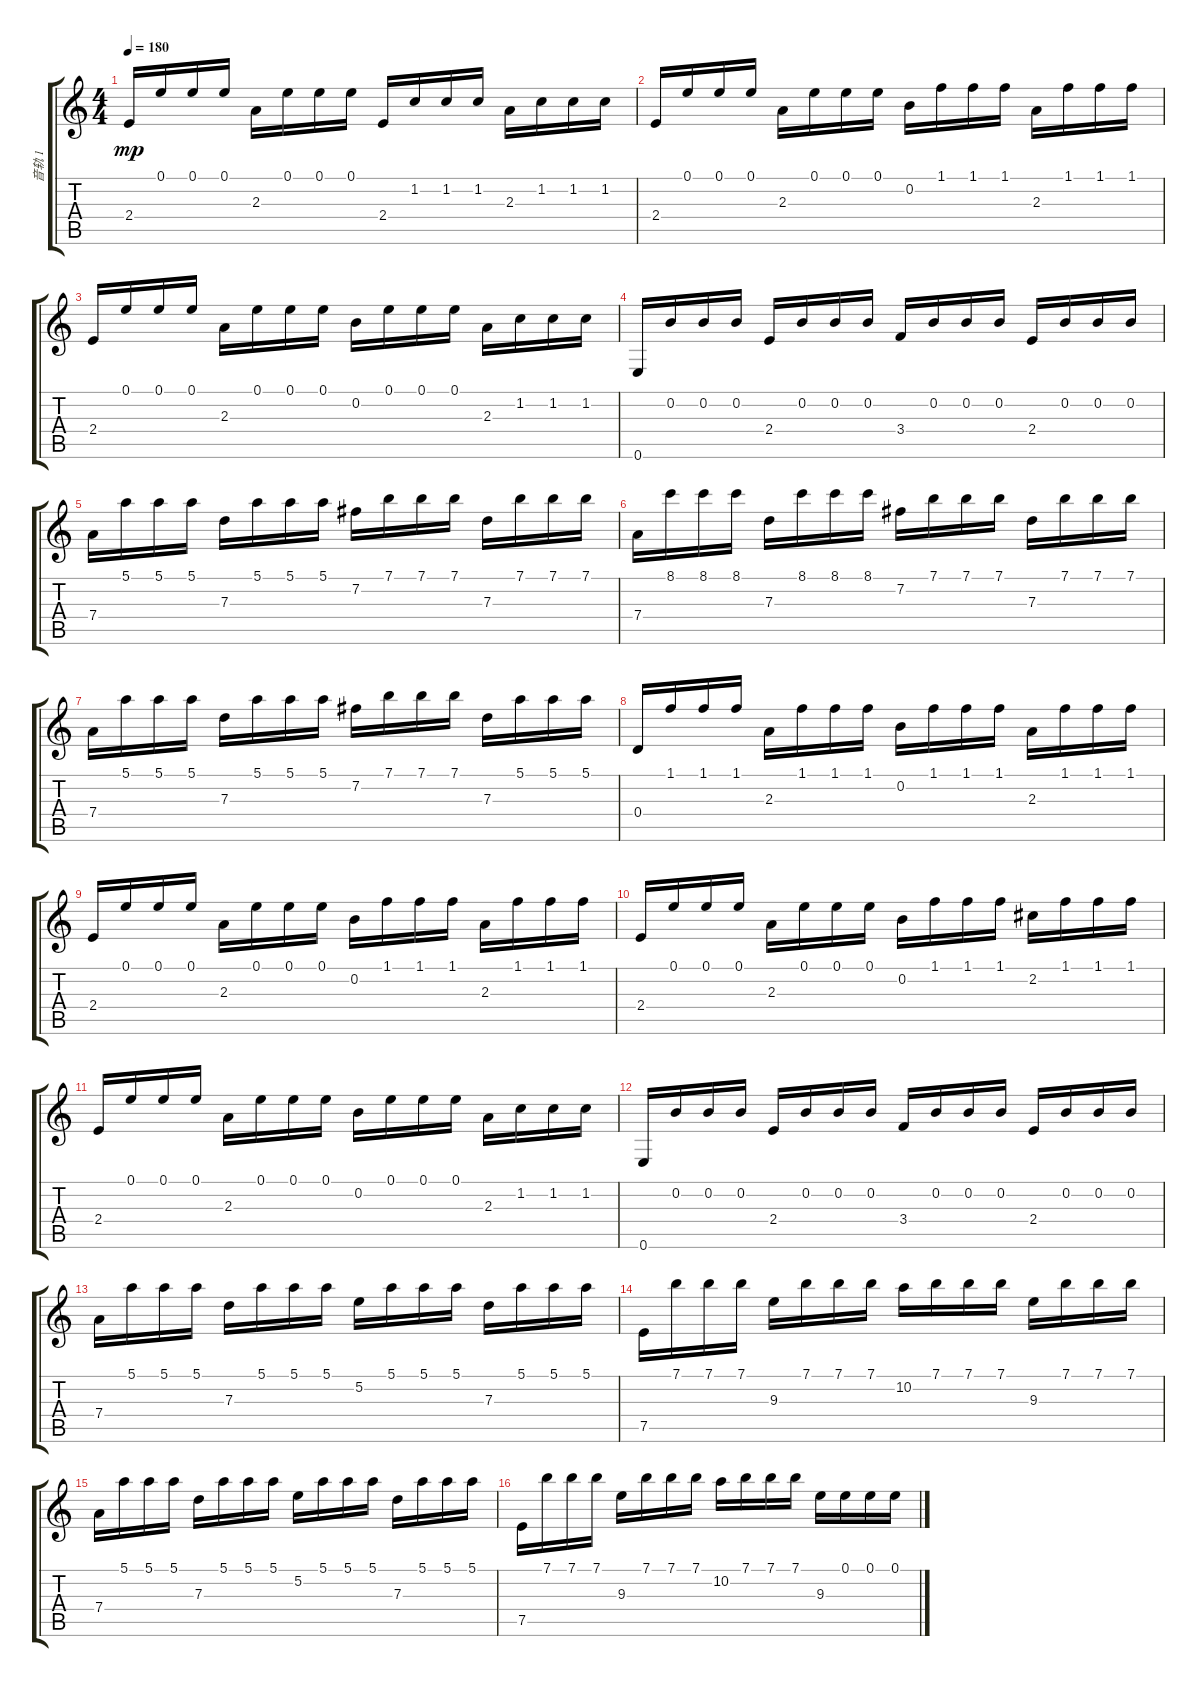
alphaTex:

\track ("音轨 1" "音轨 1") {instrument acousticguitarnylon}
\staff {score tabs}
\tuning (E4 B3 G3 D3 A2 E2) {hide}
\ts (4 4)
\tempo 180
\clef g2
\ks c
2.4.16{dy mp} 0.1.16 0.1.16 0.1.16 2.3.16 0.1.16 0.1.16 0.1.16 2.4.16 1.2.16 1.2.16 1.2.16 2.3.16 1.2.16 1.2.16 1.2.16 |
2.4.16 0.1.16 0.1.16 0.1.16 2.3.16 0.1.16 0.1.16 0.1.16 0.2.16 1.1.16 1.1.16 1.1.16 2.3.16 1.1.16 1.1.16 1.1.16 |
2.4.16 0.1.16 0.1.16 0.1.16 2.3.16 0.1.16 0.1.16 0.1.16 0.2.16 0.1.16 0.1.16 0.1.16 2.3.16 1.2.16 1.2.16 1.2.16 |
0.6.16 0.2.16 0.2.16 0.2.16 2.4.16 0.2.16 0.2.16 0.2.16 3.4.16 0.2.16 0.2.16 0.2.16 2.4.16 0.2.16 0.2.16 0.2.16 |
7.4.16 5.1.16 5.1.16 5.1.16 7.3.16 5.1.16 5.1.16 5.1.16 7.2.16 7.1.16 7.1.16 7.1.16 7.3.16 7.1.16 7.1.16 7.1.16 |
7.4.16 8.1.16 8.1.16 8.1.16 7.3.16 8.1.16 8.1.16 8.1.16 7.2.16 7.1.16 7.1.16 7.1.16 7.3.16 7.1.16 7.1.16 7.1.16 |
7.4.16 5.1.16 5.1.16 5.1.16 7.3.16 5.1.16 5.1.16 5.1.16 7.2.16 7.1.16 7.1.16 7.1.16 7.3.16 5.1.16 5.1.16 5.1.16 |
0.4.16 1.1.16 1.1.16 1.1.16 2.3.16 1.1.16 1.1.16 1.1.16 0.2.16 1.1.16 1.1.16 1.1.16 2.3.16 1.1.16 1.1.16 1.1.16 |
2.4.16 0.1.16 0.1.16 0.1.16 2.3.16 0.1.16 0.1.16 0.1.16 0.2.16 1.1.16 1.1.16 1.1.16 2.3.16 1.1.16 1.1.16 1.1.16 |
2.4.16 0.1.16 0.1.16 0.1.16 2.3.16 0.1.16 0.1.16 0.1.16 0.2.16 1.1.16 1.1.16 1.1.16 2.2.16 1.1.16 1.1.16 1.1.16 |
2.4.16 0.1.16 0.1.16 0.1.16 2.3.16 0.1.16 0.1.16 0.1.16 0.2.16 0.1.16 0.1.16 0.1.16 2.3.16 1.2.16 1.2.16 1.2.16 |
0.6.16 0.2.16 0.2.16 0.2.16 2.4.16 0.2.16 0.2.16 0.2.16 3.4.16 0.2.16 0.2.16 0.2.16 2.4.16 0.2.16 0.2.16 0.2.16 |
7.4.16 5.1.16 5.1.16 5.1.16 7.3.16 5.1.16 5.1.16 5.1.16 5.2.16 5.1.16 5.1.16 5.1.16 7.3.16 5.1.16 5.1.16 5.1.16 |
7.5.16 7.1.16 7.1.16 7.1.16 9.3.16 7.1.16 7.1.16 7.1.16 10.2.16 7.1.16 7.1.16 7.1.16 9.3.16 7.1.16 7.1.16 7.1.16 |
7.4.16 5.1.16 5.1.16 5.1.16 7.3.16 5.1.16 5.1.16 5.1.16 5.2.16 5.1.16 5.1.16 5.1.16 7.3.16 5.1.16 5.1.16 5.1.16 |
7.5.16 7.1.16 7.1.16 7.1.16 9.3.16 7.1.16 7.1.16 7.1.16 10.2.16 7.1.16 7.1.16 7.1.16 9.3.16 0.1.16 0.1.16 0.1.16
